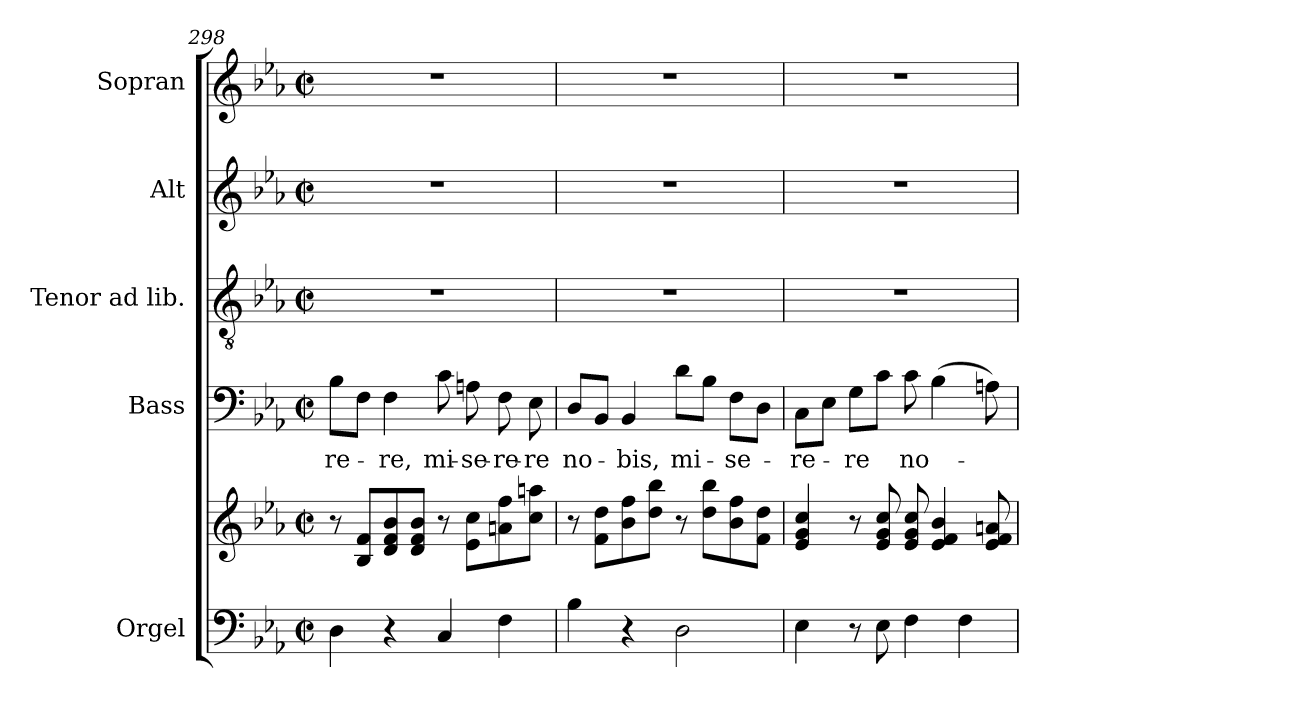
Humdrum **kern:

**kern	**kern	**kern	**text	**kern	**kern	**kern
*part5	*part5	*part4	*part4	*part3	*part2	*part1
*staff6	*staff5	*staff4	*staff4	*staff3	*staff2	*staff1
*I"Orgel	*	*I"Bass	*	*I"Tenor ad lib.	*I"Alt	*I"Sopran
*	*	*I'B.	*	*I'T.	*I'A.	*I'S.
*clefF4	*clefG2	*clefF4	*	*clefGv2	*clefG2	*clefG2
*k[b-e-a-]	*k[b-e-a-]	*k[b-e-a-]	*	*k[b-e-a-]	*k[b-e-a-]	*k[b-e-a-]
*E-:	*E-:	*E-:	*	*E-:	*E-:	*E-:
*M2/2	*M2/2	*M2/2	*	*M2/2	*M2/2	*M2/2
*met(c|)	*met(c|)	*met(c|)	*	*met(c|)	*met(c|)	*met(c|)
=298	=298	=298	=298	=298	=298	=298
!	!	!	!LO:LY:b	!	!	!
4D\	8r	8B-\L	-re-	1r	1r	1r
.	8B-/ 8f/L	8F\J	.	.	.	.
!	!	!	!LO:LY:b	!	!	!
4r	8d/ 8f/ 8b-/	4F\	-re,	.	.	.
.	8d/ 8f/ 8b-/J	.	.	.	.	.
!	!	!	!LO:LY:b	!	!	!
4C/	8r	8c\	mi-	.	.	.
!	!	!	!LO:LY:b	!	!	!
.	8e-\ 8cc\L	8An\	-se-	.	.	.
!	!	!	!LO:LY:b	!	!	!
4F\	8an\ 8ff\	8F\	-re-	.	.	.
!	!	!	!LO:LY:b	!	!	!
.	8cc\ 8aan\J	8E-\	-re	.	.	.
=299	=299	=299	=299	=299	=299	=299
!	!	!	!LO:LY:b	!	!	!
4B-\	8r	8D/L	no-	1r	1r	1r
.	8f\ 8dd\L	8BB-/J	.	.	.	.
!	!	!	!LO:LY:b	!	!	!
4r	8b-\ 8ff\	4BB-/	-bis,	.	.	.
.	8dd\ 8bb-\J	.	.	.	.	.
!	!	!	!LO:LY:b	!	!	!
2D\	8r	8d\L	mi-	.	.	.
.	8dd\ 8bb-\L	8B-\J	.	.	.	.
!	!	!	!LO:LY:b	!	!	!
.	8b-\ 8ff\	8F\L	-se-	.	.	.
.	8f\ 8dd\J	8D\J	.	.	.	.
!!LO:LB:g=z
=300	=300	=300	=300	=300	=300	=300
!	!	!	!LO:LY:b	!	!	!
4E-\	4e-/ 4g/ 4cc/	8C\L	-re-	1r	1r	1r
.	.	8E-\J	.	.	.	.
!	!	!	!LO:LY:b	!	!	!
8r	8r	8G\L	-re	.	.	.
8E-\	8e-/ 8g/ 8cc/	8c\J	.	.	.	.
!	!	!	!LO:LY:b	!	!	!
4F\	8e-/ 8g/ 8cc/	8c\	no-	.	.	.
.	4e-/ 4f/ 4b-/	(>4B-\	.	.	.	.
4F\	.	.	.	.	.	.
.	8e-/ 8f/ 8an/	8An\)	.	.	.	.
=	=	=	=	=	=	=
*-	*-	*-	*-	*-	*-	*-
